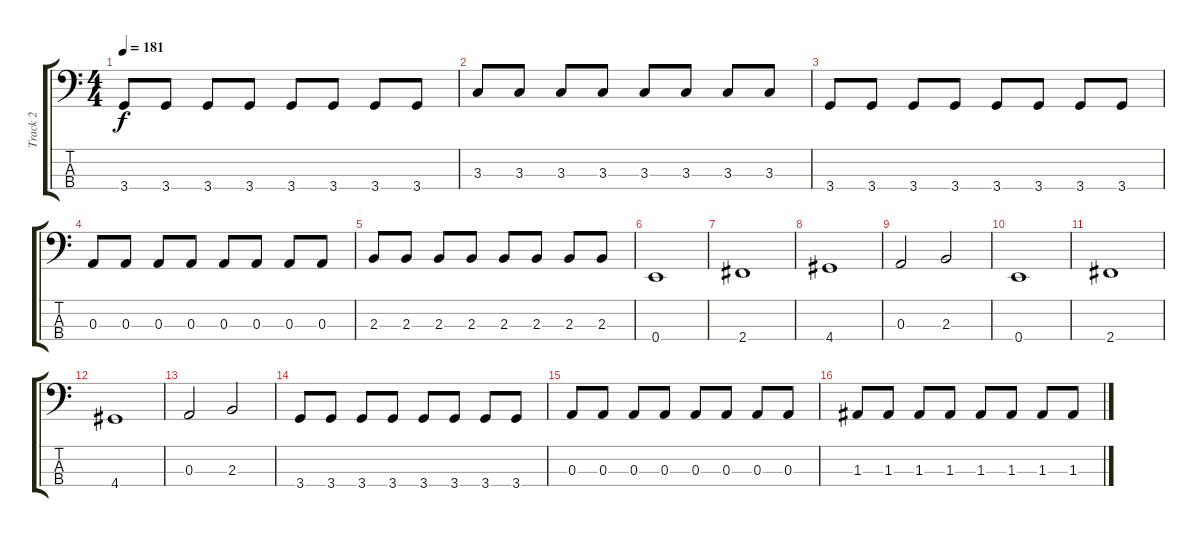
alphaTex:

\track ("Track 2" "Track 2") {instrument electricbassfinger}
\staff {score tabs}
\tuning (G2 D2 A1 E1) {hide}
\ts (4 4)
\tempo 181
\clef f4
\ks c
3.4.8{dy f} 3.4.8 3.4.8 3.4.8 3.4.8 3.4.8 3.4.8 3.4.8 |
3.3.8 3.3.8 3.3.8 3.3.8 3.3.8 3.3.8 3.3.8 3.3.8 |
3.4.8 3.4.8 3.4.8 3.4.8 3.4.8 3.4.8 3.4.8 3.4.8 |
0.3.8 0.3.8 0.3.8 0.3.8 0.3.8 0.3.8 0.3.8 0.3.8 |
2.3.8 2.3.8 2.3.8 2.3.8 2.3.8 2.3.8 2.3.8 2.3.8 |
0.4.1 |
2.4.1 |
4.4.1 |
0.3.2 2.3.2 |
0.4.1 |
2.4.1 |
4.4.1 |
0.3.2 2.3.2 |
3.4.8 3.4.8 3.4.8 3.4.8 3.4.8 3.4.8 3.4.8 3.4.8 |
0.3.8 0.3.8 0.3.8 0.3.8 0.3.8 0.3.8 0.3.8 0.3.8 |
1.3.8 1.3.8 1.3.8 1.3.8 1.3.8 1.3.8 1.3.8 1.3.8
